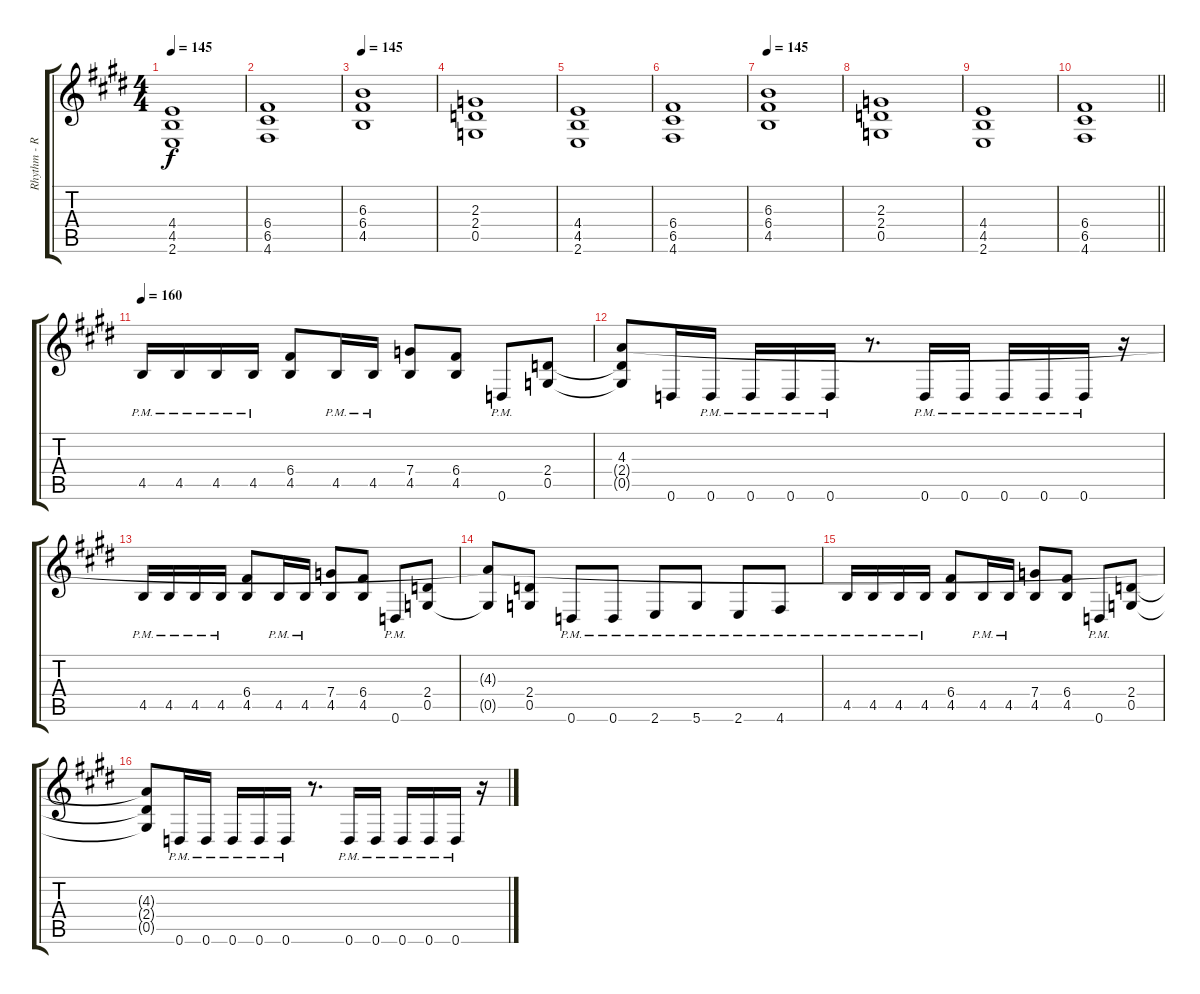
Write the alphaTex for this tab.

\track ("Rhythm - Right" "Rhythm - R") {instrument distortionguitar}
\staff {score tabs}
\tuning (D4 A3 F3 C3 G2 D2) {hide}
\ts (4 4)
\tempo 145
\clef g2
\ks e
(4.4 4.5 2.6).1{dy f} |
(6.4 6.5 4.6).1 |
\tempo 145
(6.3 6.4 4.5).1 |
(2.3 2.4 0.5).1 |
(4.4 4.5 2.6).1 |
(6.4 6.5 4.6).1 |
\tempo 145
(6.3 6.4 4.5).1 |
(2.3 2.4 0.5).1 |
(4.4 4.5 2.6).1 |
\barLineRight lightlight
(6.4 6.5 4.6).1 |
\section ("" "")
\tempo 160
4.5{pm}.16 4.5{pm}.16 4.5{pm}.16 4.5{pm}.16 (6.4 4.5).8 4.5{pm}.16 4.5{pm}.16 (7.4 4.5).8 (6.4 4.5).8 0.6{pm}.8 (2.4 0.5).8 |
(4.3 2.4{t} 0.5{t}).8 0.6.16 0.6{pm}.16 0.6{pm}.16 0.6{pm}.16 0.6{pm}.16 r.8{d} 0.6{pm}.16 0.6{pm}.16 0.6{pm}.16 0.6{pm}.16 0.6{pm}.16 r.16 |
4.5{pm}.16 4.5{pm}.16 4.5{pm}.16 4.5{pm}.16 (6.4 4.5).8 4.5{pm}.16 4.5{pm}.16 (7.4 4.5).8 (6.4 4.5).8 0.6{pm}.8 (2.4 0.5).8 |
(4.3{t} 0.5{t}).8 (2.4 0.5).8 0.6{pm}.8 0.6{pm}.8 2.6{pm}.8 5.6{pm}.8 2.6{pm}.8 4.6{pm}.8 |
4.5{pm}.16 4.5{pm}.16 4.5{pm}.16 4.5{pm}.16 (6.4 4.5).8 4.5{pm}.16 4.5{pm}.16 (7.4 4.5).8 (6.4 4.5).8 0.6{pm}.8 (2.4 0.5).8 |
(4.3{t} 2.4{t} 0.5{t}).8 0.6{pm}.16 0.6{pm}.16 0.6{pm}.16 0.6{pm}.16 0.6{pm}.16 r.8{d} 0.6{pm}.16 0.6{pm}.16 0.6{pm}.16 0.6{pm}.16 0.6{pm}.16 r.16
